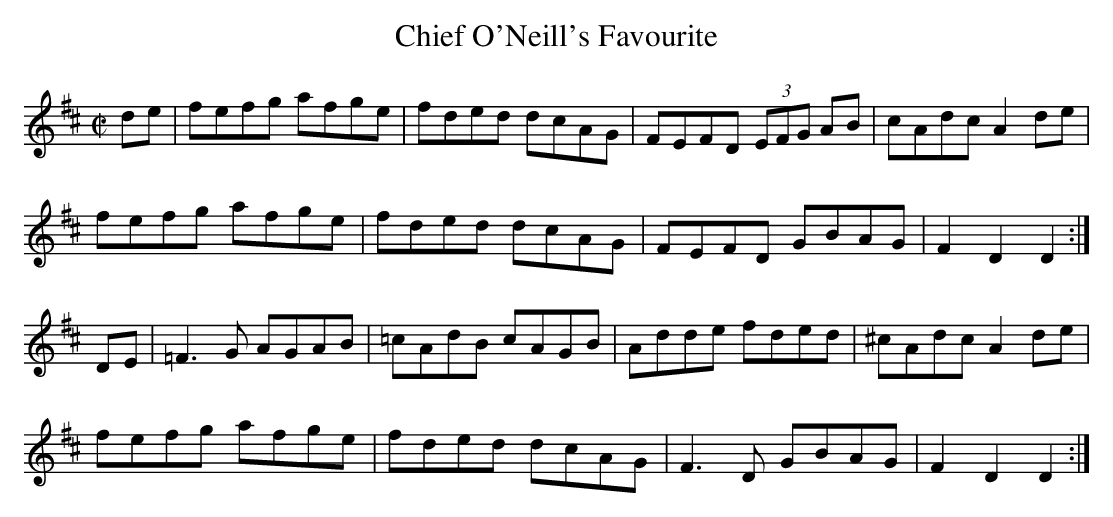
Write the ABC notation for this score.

X:1
T:Chief O'Neill's Favourite
M:C|
L:1/8
K:D
de|fefg afge|fded dcAG|FEFD (3EFG AB|cAdc A2 de|
fefg afge|fded dcAG|FEFD GBAG|F2 D2 D2 :|
DE|=F3 G AGAB|=cAdB cAGB|Adde fded|^cAdc A2 de|
fefg afge|fded dcAG|F3 D GBAG|F2 D2 D2 :|
